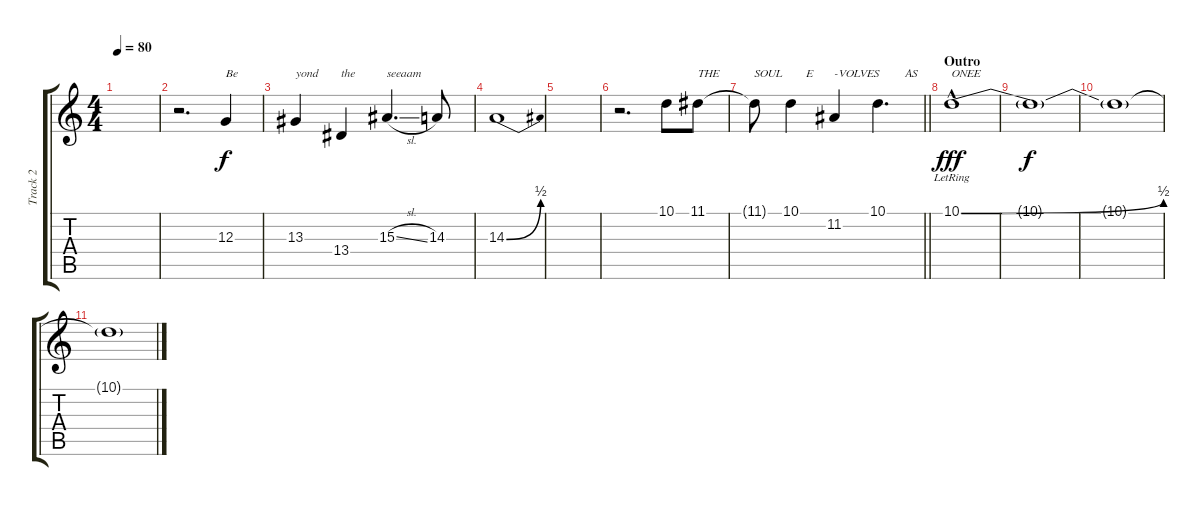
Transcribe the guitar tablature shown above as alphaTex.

\track ("Track 2" "Track 2") {instrument flute}
\staff {score tabs}
\tuning (E4 B3 G3 D3 A2 E2) {hide}
\ts (4 4)
\tempo 80
\clef g2
\ks c
|
r.2{d} 12.3.4{txt "Be"} |
13.3.4{txt "yond"} 13.4.4{txt "the"} 15.3{sl}.4{d txt "seeaam"} 14.3.8 |
14.3{be (bend 0 0 60 2)}.1 |
|
r.2{d} 10.1.8 11.1.8{txt "THE"} |
\barLineRight lightlight
11.1{t}.8{txt "SOUL"} 10.1.4{txt "     E"} 11.2.4{txt "-VOLVES"} 10.1.4{d txt "         AS"} |
\section ("" "Outro")
10.1{be (bend 0 0 60 2) hac lr}.1{txt "ONEE" dy fff volume 1} |
10.1{t}.1{dy f} |
10.1{t}.1 |
10.1{t}.1
